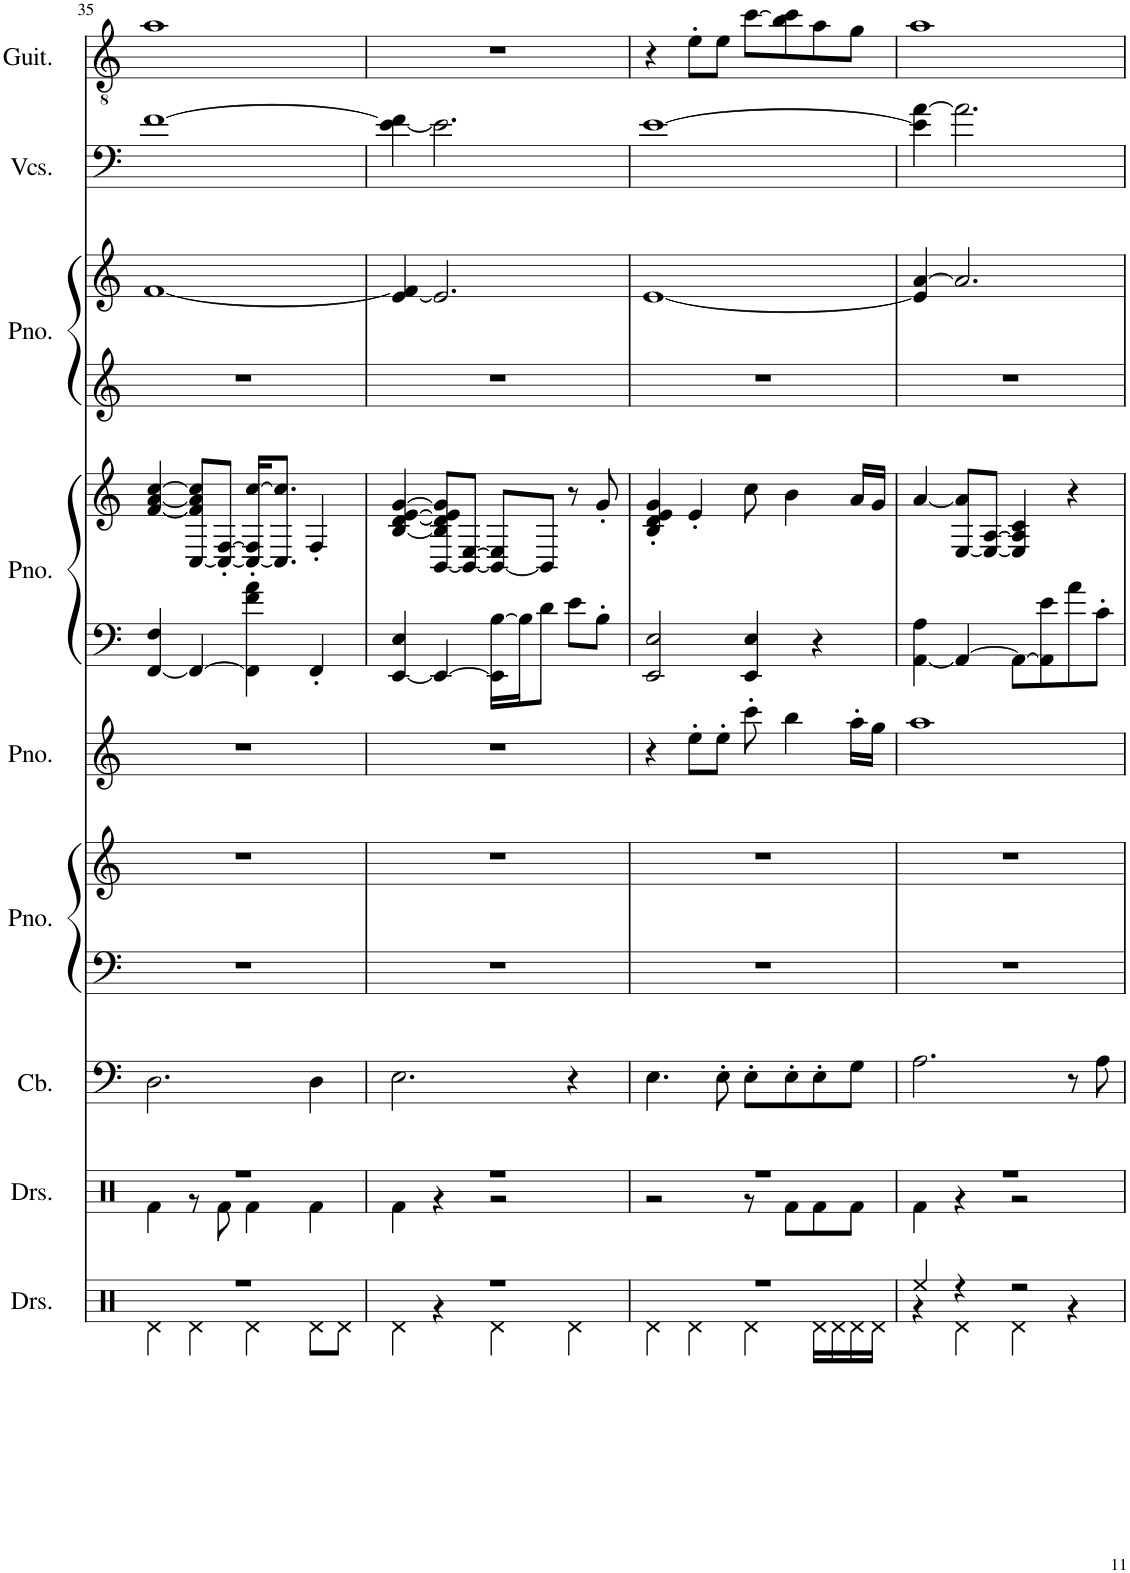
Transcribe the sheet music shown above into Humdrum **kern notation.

**kern	**kern	**kern	**kern	**kern	**kern	**kern	**kern	**kern	**kern	**kern	**kern
*part9	*part8	*part7	*part6	*part6	*part5	*part4	*part4	*part3	*part3	*part2	*part1
*staff12	*staff11	*staff10	*staff9	*staff8	*staff7	*staff6	*staff5	*staff4	*staff3	*staff2	*staff1
*I"Drumset	*I"Drumset	*I"Contrabass	*I"Piano	*	*I"Piano	*I"Piano	*	*I"Piano	*	*I"Violoncellos	*I"Classical Guitar
*I'Drs.	*I'Drs.	*I'Cb.	*I'Pno.	*	*I'Pno.	*I'Pno.	*	*I'Pno.	*	*I'Vcs.	*I'Guit.
!!LO:PB:g=z
*clefX	*clefX	*clefF4	*clefF4	*clefG2	*clefG2	*clefF4	*clefG2	*clefG2	*clefG2	*clefF4	*clefGv2
*	*	*Trd7c12	*	*	*	*	*	*	*	*	*
*k[]	*k[]	*k[]	*k[]	*k[]	*k[]	*k[]	*k[]	*k[]	*k[]	*k[]	*k[]
*M4/4	*M4/4	*M4/4	*M4/4	*M4/4	*M4/4	*M4/4	*M4/4	*M4/4	*M4/4	*M4/4	*M4/4
=35	=35	=35	=35	=35	=35	=35	=35	=35	=35	=35	=35
*^	*^	*	*	*	*	*	*	*	*	*	*
1r	4Rd\	1r	4Rf\	2.D\	1r	1r	1r	[4FF/ 4F/	[4f/ [4a/ [4cc/	1r	[1f	[1f	1a
.	4Rd\	.	8r	.	.	.	.	4FF/_	[8C/ 8f/] 8a/] 8cc/]L	.	.	.	.
.	.	.	8Rf\	.	.	.	.	.	8C/_' [8F/'J	.	.	.	.
.	4Rd\	.	4Rf\	.	.	.	.	4FF\] 4f\ 4a\	16C/_' 16F/]' [16cc/'KL	.	.	.	.
.	.	.	.	.	.	.	.	.	8.C/] 8.cc/]J	.	.	.	.
.	8Rd\L	.	4Rf\	4D\	.	.	.	4FF'/	4F'/	.	.	.	.
.	8Rd\J	.	.	.	.	.	.	.	.	.	.	.	.
=36	=36	=36	=36	=36	=36	=36	=36	=36	=36	=36	=36	=36	=36
1r	4Rd\	1r	4Rf\	2.E\	1r	1r	1r	[4EE/ 4E/	[4B/ [4d/ [4e/ [4g/	1r	[4e/ 4f/]	[4e\ 4f\]	1r
.	4r	.	4r	.	.	.	.	4EE/_	[8BB/ 8B/] 8d/] 8e/] 8g/]L	.	2.e/]	2.e\]	.
.	.	.	.	.	.	.	.	.	8BB/_ [8E/J	.	.	.	.
.	4Rd\	.	2r	.	.	.	.	16EE\] [16B\LL	8BB/_ 8E/]L	.	.	.	.
.	.	.	.	.	.	.	.	16B\J]	.	.	.	.	.
.	.	.	.	.	.	.	.	8d\J	8BB/J]	.	.	.	.
.	4Rd\	.	.	4r	.	.	.	8e\L	8r	.	.	.	.
.	.	.	.	.	.	.	.	8B'\J	8g'/	.	.	.	.
=37	=37	=37	=37	=37	=37	=37	=37	=37	=37	=37	=37	=37	=37
1r	4Rd\	1r	2r	4.E\	1r	1r	4r	2EE/ 2E/	4B/' 4d/' 4e/' 4g/'	1r	[1e	[1e	4r
.	4Rd\	.	.	.	.	.	8ee'\L	.	4e'/	.	.	.	8e'\L
.	.	.	.	8E'\	.	.	8ee'\J	.	.	.	.	.	8e\J
.	4Rd\	.	8r	8E'\L	.	.	8ccc'\	4EE/ 4E/	8cc\	.	.	.	[8cc\L
.	.	.	8Rf\L	8E'\	.	.	4bb\	.	4b\	.	.	.	8b\ 8cc\]
.	16Rd\LL	.	8Rf\	8E'\	.	.	.	4r	.	.	.	.	8a\
.	16Rd\	.	.	.	.	.	.	.	.	.	.	.	.
.	16Rd\	.	8Rf\J	8G\J	.	.	16aa'\LL	.	16a/LL	.	.	.	8g\J
.	16Rd\JJ	.	.	.	.	.	16gg\JJ	.	16g/JJ	.	.	.	.
=38	=38	=38	=38	=38	=38	=38	=38	=38	=38	=38	=38	=38	=38
4Ree/	4r	1r	4Rf\	2.A\	1r	1r	1aa	[4AA\ 4A\	[4a/	1r	4e/] [4a/	4e\] [4a\	1a
4r	4Rd\	.	4r	.	.	.	.	4AA/_	[8E/ 8a/]L	.	2.a/]	2.a\]	.
.	.	.	.	.	.	.	.	.	8E/_ [8A/J	.	.	.	.
2r	4Rd\	.	2r	.	.	.	.	8AA\L_	4E/] 4A/] 4c/	.	.	.	.
.	.	.	.	.	.	.	.	8AA\] 8e\	.	.	.	.	.
.	4r	.	.	8r	.	.	.	8a\	4r	.	.	.	.
.	.	.	.	8A\	.	.	.	8c'\J	.	.	.	.	.
*v	*v	*	*	*	*	*	*	*	*	*	*	*	*
*	*v	*v	*	*	*	*	*	*	*	*	*	*
=	=	=	=	=	=	=	=	=	=	=	=
*-	*-	*-	*-	*-	*-	*-	*-	*-	*-	*-	*-
